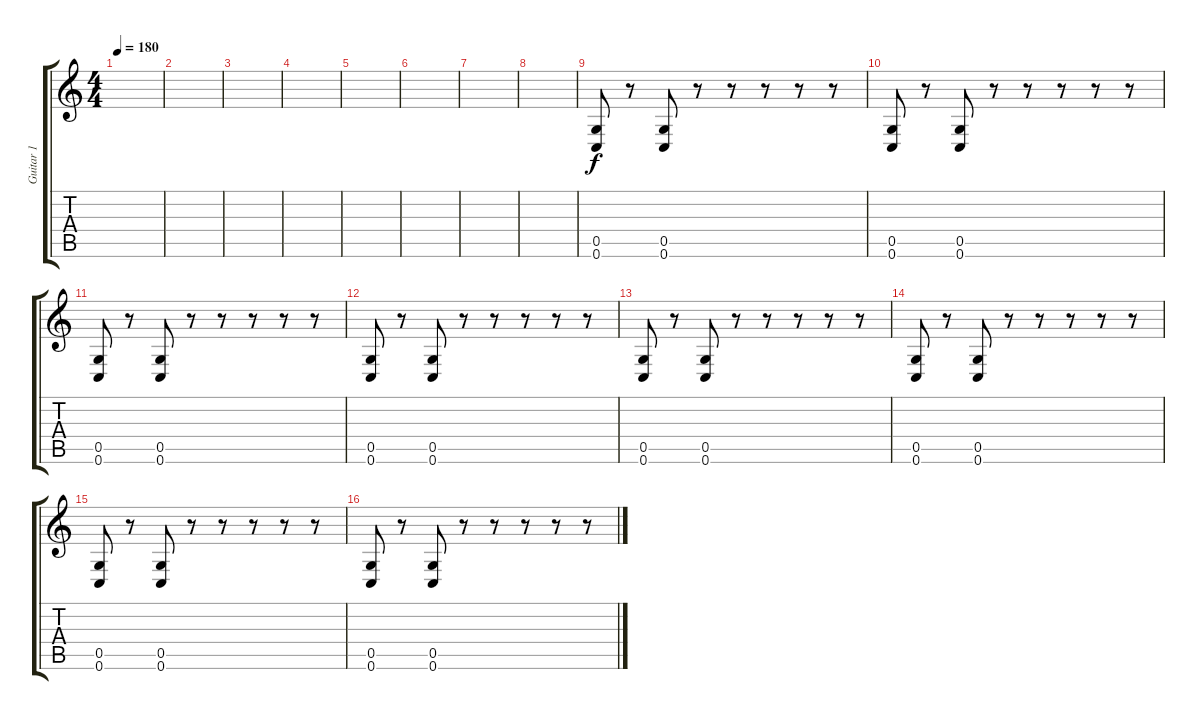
\track ("Guitar 1" "Guitar 1") {instrument distortionguitar}
\staff {score tabs}
\tuning (D4 A3 F3 C3 G2 C2) {hide}
\ts (4 4)
\tempo 180
\clef g2
\ks c
|
|
|
|
|
|
|
|
(0.5 0.6).8 r.8 (0.5 0.6).8 r.8 r.8 r.8 r.8 r.8 |
(0.5 0.6).8 r.8 (0.5 0.6).8 r.8 r.8 r.8 r.8 r.8 |
(0.5 0.6).8 r.8 (0.5 0.6).8 r.8 r.8 r.8 r.8 r.8 |
(0.5 0.6).8 r.8 (0.5 0.6).8 r.8 r.8 r.8 r.8 r.8 |
(0.5 0.6).8 r.8 (0.5 0.6).8 r.8 r.8 r.8 r.8 r.8 |
(0.5 0.6).8 r.8 (0.5 0.6).8 r.8 r.8 r.8 r.8 r.8 |
(0.5 0.6).8 r.8 (0.5 0.6).8 r.8 r.8 r.8 r.8 r.8 |
(0.5 0.6).8 r.8 (0.5 0.6).8 r.8 r.8 r.8 r.8 r.8
